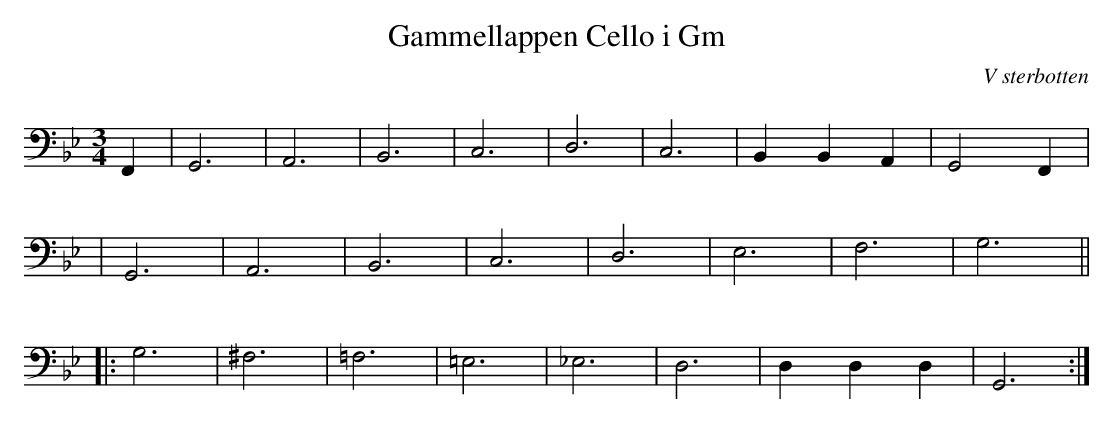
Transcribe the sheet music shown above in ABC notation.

X:1
T:Gammellappen Cello i Gm
O:V sterbotten
M:3/4
L:1/4
K:Gm
F,, | G,,3 | A,,3 | B,,3  | C,3 | D,3 | C,3 | B,,B,,A,,  | G,,2 F,,|
| G,,3 | A,,3 | B,,3  | C,3 | D,3 | E,3 | F,3 | G,3 ||
|: G,3 | ^F,3 | =F,3 | =E,3 | _E,3 | D,3 | D,D,D, | G,,3 :|
